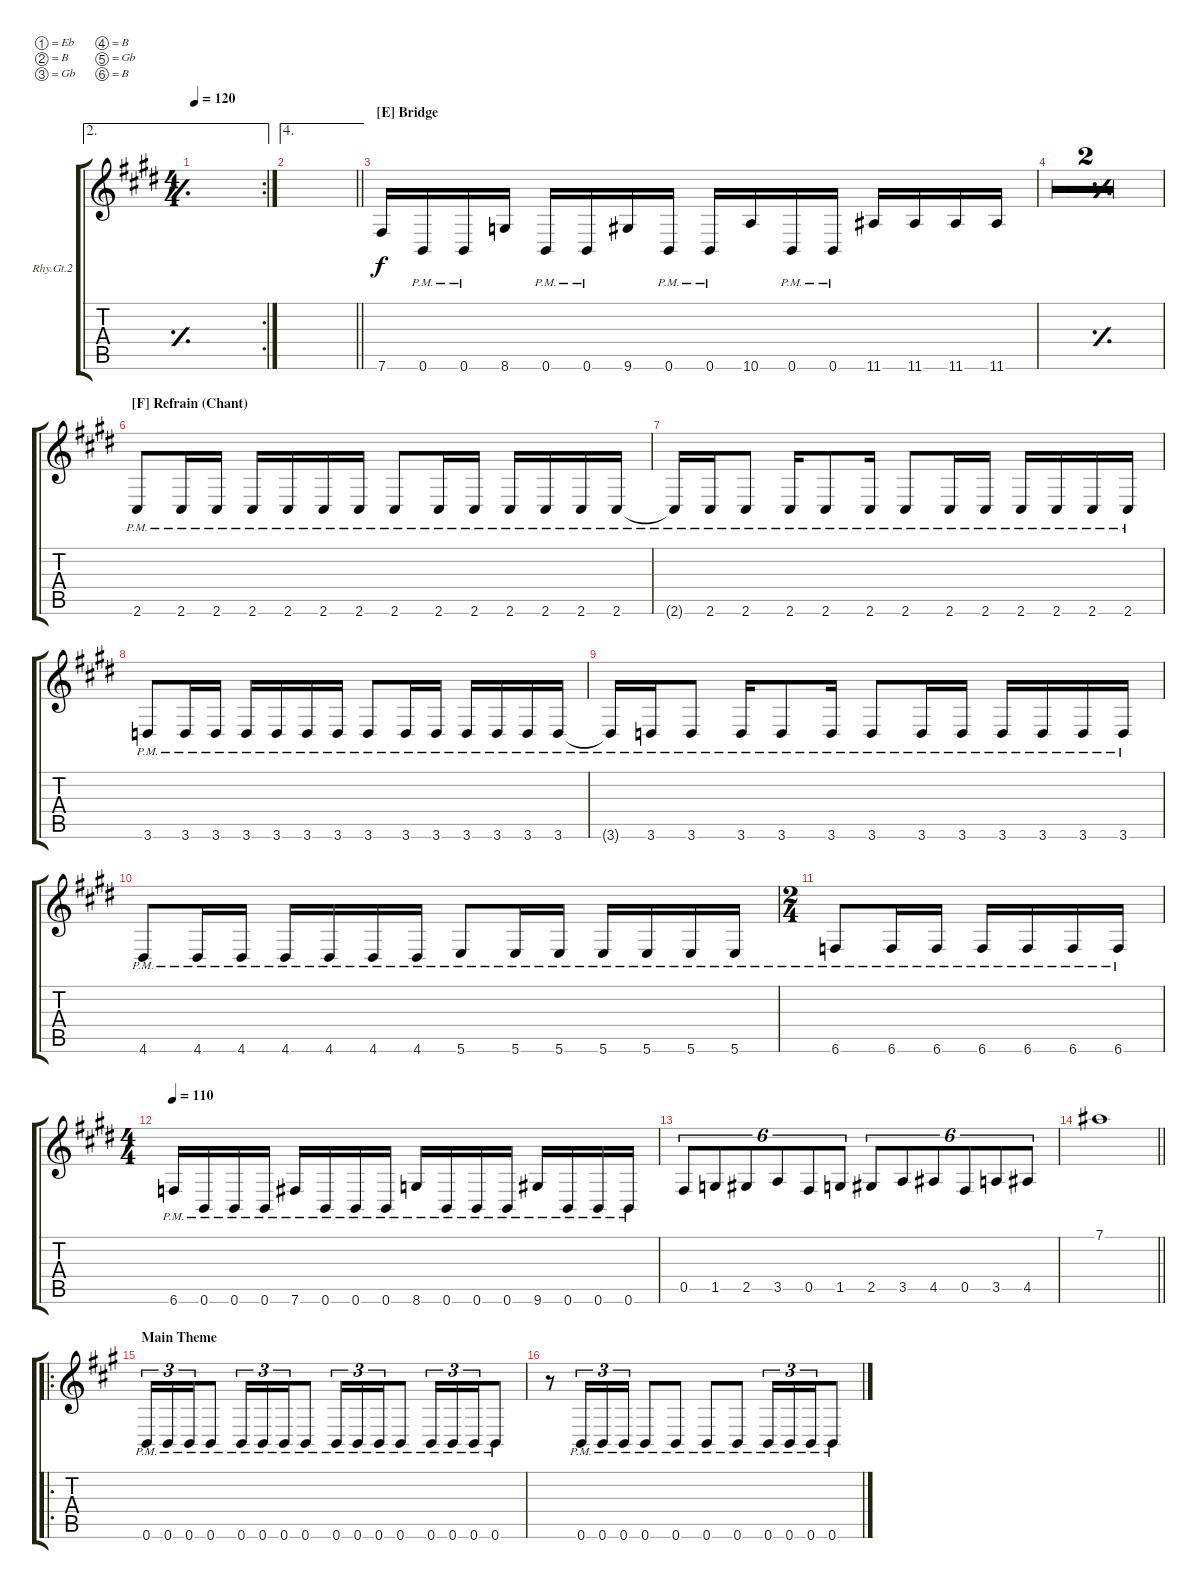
\defaultSystemsLayout 4
\bracketExtendMode groupsimilarinstruments
\firstSystemTrackNameOrientation horizontal
\otherSystemsTrackNameOrientation horizontal
\track ("Rhythm Guitar 2" "Rhy.Gt.2") {multiBarRest instrument distortionguitar}
\staff {score tabs}
\tuning (Eb4 B3 Gb3 B2 Gb2 B1)
\ae 2
\rc 2
\ts (4 4)
\tempo 120
\clef g2
\simile simple
\ks e
|
\ae 4
\barLineRight lightlight
|
\section ("E" "Bridge")
7.6.16 0.6{pm}.16 0.6{pm}.16 8.6.16 0.6{pm}.16 0.6{pm}.16 9.6.16 0.6{pm}.16 0.6{pm}.16 10.6.16 0.6{pm}.16 0.6{pm}.16 11.6.16 11.6.16 11.6.16 11.6.16 |
\simile simple
|
\barLineRight lightlight
|
\section ("F" "Refrain (Chant)")
\simile none
2.6{pm}.8 2.6{pm}.16 2.6{pm}.16 2.6{pm}.16 2.6{pm}.16 2.6{pm}.16 2.6{pm}.16 2.6{pm}.8 2.6{pm}.16 2.6{pm}.16 2.6{pm}.16 2.6{pm}.16 2.6{pm}.16 2.6{pm}.16 |
2.6{pm t}.16 2.6{pm}.16 2.6{pm}.8 2.6{pm}.16 2.6{pm}.8 2.6{pm}.16 2.6{pm}.8 2.6{pm}.16 2.6{pm}.16 2.6{pm}.16 2.6{pm}.16 2.6{pm}.16 2.6{pm}.16 |
3.6{pm}.8 3.6{pm}.16 3.6{pm}.16 3.6{pm}.16 3.6{pm}.16 3.6{pm}.16 3.6{pm}.16 3.6{pm}.8 3.6{pm}.16 3.6{pm}.16 3.6{pm}.16 3.6{pm}.16 3.6{pm}.16 3.6{pm}.16 |
3.6{pm t}.16 3.6{pm}.16 3.6{pm}.8 3.6{pm}.16 3.6{pm}.8 3.6{pm}.16 3.6{pm}.8 3.6{pm}.16 3.6{pm}.16 3.6{pm}.16 3.6{pm}.16 3.6{pm}.16 3.6{pm}.16 |
4.6{pm}.8 4.6{pm}.16 4.6{pm}.16 4.6{pm}.16 4.6{pm}.16 4.6{pm}.16 4.6{pm}.16 5.6{pm}.8 5.6{pm}.16 5.6{pm}.16 5.6{pm}.16 5.6{pm}.16 5.6{pm}.16 5.6{pm}.16 |
\ts (2 4)
\beaming (8 2 2 2 2)
6.6{pm}.8 6.6{pm}.16 6.6{pm}.16 6.6{pm}.16 6.6{pm}.16 6.6{pm}.16 6.6{pm}.16 |
\ts (4 4)
\beaming (8 2 2 2 2)
\tempo 110
6.6{pm}.16 0.6{pm}.16 0.6{pm}.16 0.6{pm}.16 7.6{pm}.16 0.6{pm}.16 0.6{pm}.16 0.6{pm}.16 8.6{pm}.16 0.6{pm}.16 0.6{pm}.16 0.6{pm}.16 9.6{pm}.16 0.6{pm}.16 0.6{pm}.16 0.6{pm}.16 |
0.5.8{tu (6 4)} 1.5.8{tu (6 4)} 2.5.8{tu (6 4)} 3.5.8{tu (6 4)} 0.5.8{tu (6 4)} 1.5.8{tu (6 4)} 2.5.8{tu (6 4)} 3.5.8{tu (6 4)} 4.5.8{tu (6 4)} 0.5.8{tu (6 4)} 3.5.8{tu (6 4)} 4.5.8{tu (6 4)} |
\barLineRight lightlight
7.1.1 |
\ro
\section ("" "Main Theme")
\ks f#minor
0.6{pm}.16{tu (3 2)} 0.6{pm}.16{tu (3 2)} 0.6{pm}.16{tu (3 2) beam merge} 0.6{pm}.8 0.6{pm}.16{tu (3 2)} 0.6{pm}.16{tu (3 2)} 0.6{pm}.16{tu (3 2) beam merge} 0.6{pm}.8 0.6{pm}.16{tu (3 2)} 0.6{pm}.16{tu (3 2)} 0.6{pm}.16{tu (3 2) beam merge} 0.6{pm}.8 0.6{pm}.16{tu (3 2)} 0.6{pm}.16{tu (3 2)} 0.6{pm}.16{tu (3 2) beam merge} 0.6{pm}.8 |
r.8 0.6{pm}.16{tu (3 2)} 0.6{pm}.16{tu (3 2)} 0.6{pm}.16{tu (3 2)} 0.6{pm}.8 0.6{pm}.8 0.6{pm}.8 0.6{pm}.8 0.6{pm}.16{tu (3 2)} 0.6{pm}.16{tu (3 2)} 0.6{pm}.16{tu (3 2) beam merge} 0.6{pm}.8
